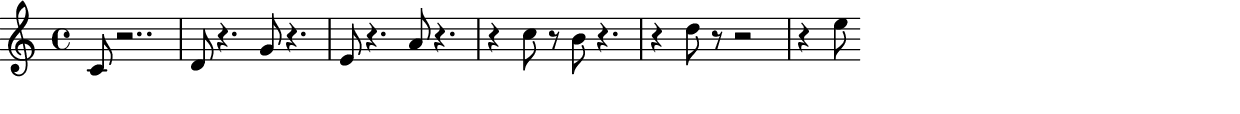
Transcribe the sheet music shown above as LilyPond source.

\include "lilypond-book-preamble.ly"
\paper {
  #(define dump-extents #t)

  indent = 0\mm
  line-width = 210\mm - 2.0 * 0.4\in
  ragged-right = ##t
  force-assignment = #""
  line-width = #(- line-width (* mm  3.000000))
}
\header {
  title = ""
  composer = ""
}
\layout {
}

<<
    \new Staff {   \set Staff.instrumentName = "" \set Staff.shortInstrumentName = "" \clef treble <c'>8 r2.. <d'>8 r4. <g'>8 r4. <e'>8 r4. <a'>8 r4. r4 <c''>8 r8 <b'>8 r4. r4 <d''>8 r8 r2 r4 <e''>8
               }
>>